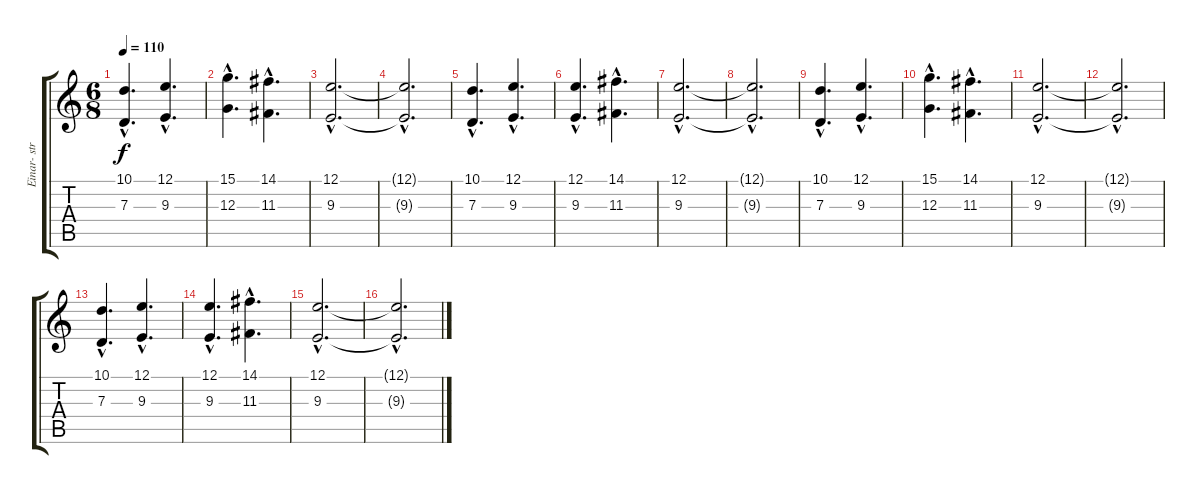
\track ("Einar- strings" "Einar- str") {instrument stringensemble1}
\staff {score tabs}
\tuning (E4 B3 G3 D3 A2 E2) {hide}
\ts (6 8)
\tempo 110
\clef g2
\ks c
(10.1{hac} 7.3{hac}).4{d dy f} (12.1{hac} 9.3{hac}).4{d} |
(15.1{hac} 12.3{hac}).4{d} (14.1{hac} 11.3{hac}).4{d} |
(12.1{hac} 9.3{hac}).2{d} |
(12.1{hac t} 9.3{hac t}).2{d} |
(10.1{hac} 7.3{hac}).4{d} (12.1{hac} 9.3{hac}).4{d} |
(12.1{hac} 9.3{hac}).4{d} (14.1{hac} 11.3{hac}).4{d} |
(12.1{hac} 9.3{hac}).2{d} |
(12.1{hac t} 9.3{hac t}).2{d} |
(10.1{hac} 7.3{hac}).4{d} (12.1{hac} 9.3{hac}).4{d} |
(15.1{hac} 12.3{hac}).4{d} (14.1{hac} 11.3{hac}).4{d} |
(12.1{hac} 9.3{hac}).2{d} |
(12.1{hac t} 9.3{hac t}).2{d} |
(10.1{hac} 7.3{hac}).4{d} (12.1{hac} 9.3{hac}).4{d} |
(12.1{hac} 9.3{hac}).4{d} (14.1{hac} 11.3{hac}).4{d} |
(12.1{hac} 9.3{hac}).2{d} |
(12.1{hac t} 9.3{hac t}).2{d}
